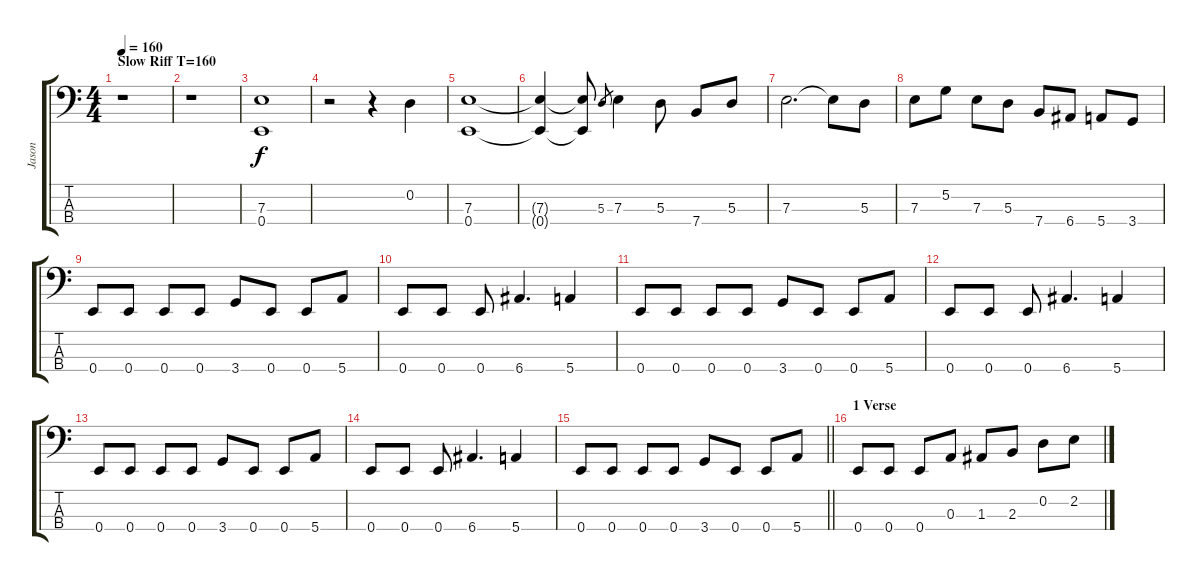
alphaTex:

\track ("Jason" "Jason") {instrument electricbassfinger}
\staff {score tabs}
\tuning (G2 D2 A1 E1) {hide}
\ts (4 4)
\section ("" "Slow Riff T=160")
\tempo 160
\clef f4
\ks c
r.1{dy f} |
r.1 |
(7.3 0.4).1 |
r.2 r.4 0.2.4 |
(7.3 0.4).1 |
(7.3{t} 0.4{t}).4 (7.3{t} 0.4{t}).8 5.3.8{gr} 7.3.4 5.3.8 7.4.8 5.3.8 |
7.3.2{d} 7.3{t}.8 5.3.8 |
7.3.8 5.2.8 7.3.8 5.3.8 7.4.8 6.4.8 5.4.8 3.4.8 |
0.4.8 0.4.8 0.4.8 0.4.8 3.4.8 0.4.8 0.4.8 5.4.8 |
0.4.8 0.4.8 0.4.8 6.4.4{d} 5.4.4 |
0.4.8 0.4.8 0.4.8 0.4.8 3.4.8 0.4.8 0.4.8 5.4.8 |
0.4.8 0.4.8 0.4.8 6.4.4{d} 5.4.4 |
0.4.8 0.4.8 0.4.8 0.4.8 3.4.8 0.4.8 0.4.8 5.4.8 |
0.4.8 0.4.8 0.4.8 6.4.4{d} 5.4.4 |
\barLineRight lightlight
0.4.8 0.4.8 0.4.8 0.4.8 3.4.8 0.4.8 0.4.8 5.4.8 |
\section ("" "1 Verse")
0.4.8 0.4.8 0.4.8 0.3.8 1.3.8 2.3.8 0.2.8 2.2.8
